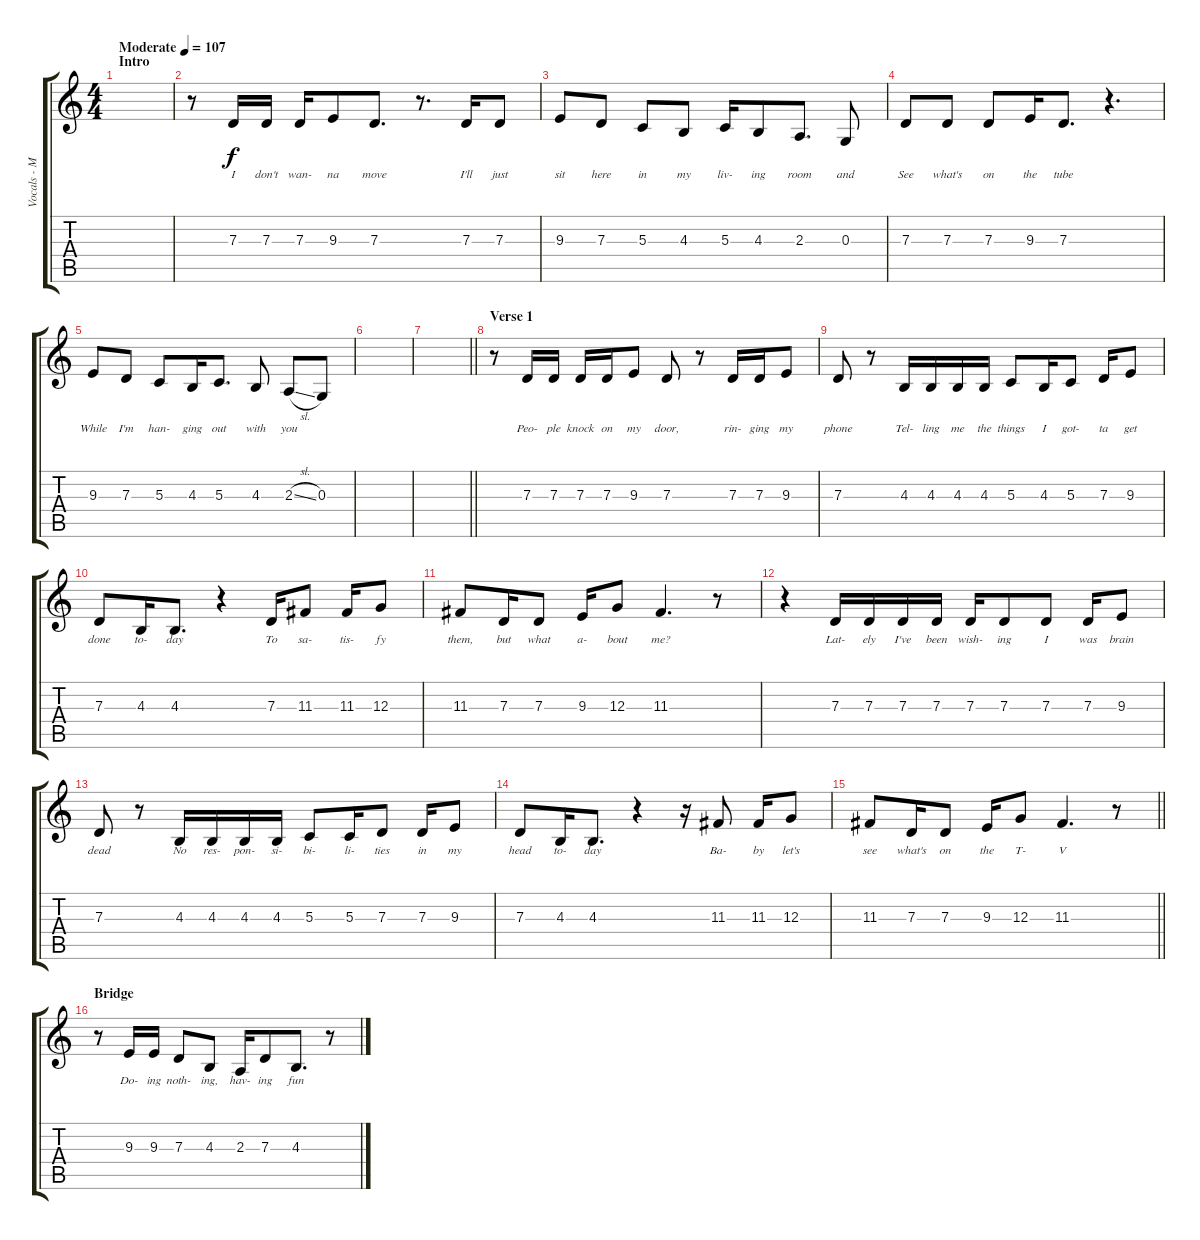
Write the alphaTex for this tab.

\track ("Vocals - Milo Aukerman" "Vocals - M") {instrument oboe}
\staff {score tabs}
\tuning (E4 B3 G3 D3 A2 E2) {hide}
\ts (4 4)
\section ("" "Intro")
\tempo (107 "Moderate")
\clef g2
\ks c
|
r.8 7.3.16{lyrics (0 "I") lyrics (1 "") lyrics (2 "") lyrics (3 "") lyrics (4 "")} 7.3.16{lyrics (0 "don't") lyrics (1 "") lyrics (2 "") lyrics (3 "") lyrics (4 "")} 7.3.16{lyrics (0 "wan-") lyrics (1 "") lyrics (2 "") lyrics (3 "") lyrics (4 "")} 9.3.8{lyrics (0 "na") lyrics (1 "") lyrics (2 "") lyrics (3 "") lyrics (4 "")} 7.3.8{d lyrics (0 "move") lyrics (1 "") lyrics (2 "") lyrics (3 "") lyrics (4 "")} r.8{d} 7.3.16{lyrics (0 "I'll") lyrics (1 "") lyrics (2 "") lyrics (3 "") lyrics (4 "")} 7.3.8{lyrics (0 "just") lyrics (1 "") lyrics (2 "") lyrics (3 "") lyrics (4 "")} |
9.3.8{lyrics (0 "sit") lyrics (1 "") lyrics (2 "") lyrics (3 "") lyrics (4 "")} 7.3.8{lyrics (0 "here") lyrics (1 "") lyrics (2 "") lyrics (3 "") lyrics (4 "")} 5.3.8{lyrics (0 "in") lyrics (1 "") lyrics (2 "") lyrics (3 "") lyrics (4 "")} 4.3.8{lyrics (0 "my") lyrics (1 "") lyrics (2 "") lyrics (3 "") lyrics (4 "")} 5.3.16{lyrics (0 "liv-") lyrics (1 "") lyrics (2 "") lyrics (3 "") lyrics (4 "")} 4.3.8{lyrics (0 "ing") lyrics (1 "") lyrics (2 "") lyrics (3 "") lyrics (4 "")} 2.3.8{d lyrics (0 "room") lyrics (1 "") lyrics (2 "") lyrics (3 "") lyrics (4 "")} 0.3.8{lyrics (0 "and") lyrics (1 "") lyrics (2 "") lyrics (3 "") lyrics (4 "")} |
7.3.8{lyrics (0 "See") lyrics (1 "") lyrics (2 "") lyrics (3 "") lyrics (4 "")} 7.3.8{lyrics (0 "what's") lyrics (1 "") lyrics (2 "") lyrics (3 "") lyrics (4 "")} 7.3.8{lyrics (0 "on") lyrics (1 "") lyrics (2 "") lyrics (3 "") lyrics (4 "")} 9.3.16{lyrics (0 "the") lyrics (1 "") lyrics (2 "") lyrics (3 "") lyrics (4 "")} 7.3.8{d lyrics (0 "tube") lyrics (1 "") lyrics (2 "") lyrics (3 "") lyrics (4 "")} r.4{d} |
9.3.8{lyrics (0 "While") lyrics (1 "") lyrics (2 "") lyrics (3 "") lyrics (4 "")} 7.3.8{lyrics (0 "I'm") lyrics (1 "") lyrics (2 "") lyrics (3 "") lyrics (4 "")} 5.3.8{lyrics (0 "han-") lyrics (1 "") lyrics (2 "") lyrics (3 "") lyrics (4 "")} 4.3.16{lyrics (0 "ging") lyrics (1 "") lyrics (2 "") lyrics (3 "") lyrics (4 "")} 5.3.8{d lyrics (0 "out") lyrics (1 "") lyrics (2 "") lyrics (3 "") lyrics (4 "")} 4.3.8{lyrics (0 "with") lyrics (1 "") lyrics (2 "") lyrics (3 "") lyrics (4 "")} 2.3{sl}.8{lyrics (0 "you") lyrics (1 "") lyrics (2 "") lyrics (3 "") lyrics (4 "")} 0.3.8{lyrics (0 "") lyrics (1 "") lyrics (2 "") lyrics (3 "") lyrics (4 "")} |
|
\barLineRight lightlight
|
\section ("" "Verse 1")
r.8 7.3.16{lyrics (0 "Peo-") lyrics (1 "") lyrics (2 "") lyrics (3 "") lyrics (4 "")} 7.3.16{lyrics (0 "ple") lyrics (1 "") lyrics (2 "") lyrics (3 "") lyrics (4 "")} 7.3.16{lyrics (0 "knock") lyrics (1 "") lyrics (2 "") lyrics (3 "") lyrics (4 "")} 7.3.16{lyrics (0 "on") lyrics (1 "") lyrics (2 "") lyrics (3 "") lyrics (4 "")} 9.3.8{lyrics (0 "my") lyrics (1 "") lyrics (2 "") lyrics (3 "") lyrics (4 "")} 7.3.8{lyrics (0 "door,") lyrics (1 "") lyrics (2 "") lyrics (3 "") lyrics (4 "")} r.8 7.3.16{lyrics (0 "rin-") lyrics (1 "") lyrics (2 "") lyrics (3 "") lyrics (4 "")} 7.3.16{lyrics (0 "ging") lyrics (1 "") lyrics (2 "") lyrics (3 "") lyrics (4 "")} 9.3.8{lyrics (0 "my") lyrics (1 "") lyrics (2 "") lyrics (3 "") lyrics (4 "")} |
7.3.8{lyrics (0 "phone") lyrics (1 "") lyrics (2 "") lyrics (3 "") lyrics (4 "")} r.8 4.3.16{lyrics (0 "Tel-") lyrics (1 "") lyrics (2 "") lyrics (3 "") lyrics (4 "")} 4.3.16{lyrics (0 "ling") lyrics (1 "") lyrics (2 "") lyrics (3 "") lyrics (4 "")} 4.3.16{lyrics (0 "me") lyrics (1 "") lyrics (2 "") lyrics (3 "") lyrics (4 "")} 4.3.16{lyrics (0 "the") lyrics (1 "") lyrics (2 "") lyrics (3 "") lyrics (4 "")} 5.3.8{lyrics (0 "things") lyrics (1 "") lyrics (2 "") lyrics (3 "") lyrics (4 "")} 4.3.16{lyrics (0 "I") lyrics (1 "") lyrics (2 "") lyrics (3 "") lyrics (4 "")} 5.3.8{lyrics (0 "got-") lyrics (1 "") lyrics (2 "") lyrics (3 "") lyrics (4 "")} 7.3.16{lyrics (0 "ta") lyrics (1 "") lyrics (2 "") lyrics (3 "") lyrics (4 "")} 9.3.8{lyrics (0 "get") lyrics (1 "") lyrics (2 "") lyrics (3 "") lyrics (4 "")} |
7.3.8{lyrics (0 "done") lyrics (1 "") lyrics (2 "") lyrics (3 "") lyrics (4 "")} 4.3.16{lyrics (0 "to-") lyrics (1 "") lyrics (2 "") lyrics (3 "") lyrics (4 "")} 4.3.8{d lyrics (0 "day") lyrics (1 "") lyrics (2 "") lyrics (3 "") lyrics (4 "")} r.4 7.3.16{lyrics (0 "To") lyrics (1 "") lyrics (2 "") lyrics (3 "") lyrics (4 "")} 11.3.8{lyrics (0 "sa-") lyrics (1 "") lyrics (2 "") lyrics (3 "") lyrics (4 "")} 11.3.16{lyrics (0 "tis-") lyrics (1 "") lyrics (2 "") lyrics (3 "") lyrics (4 "")} 12.3.8{lyrics (0 "fy") lyrics (1 "") lyrics (2 "") lyrics (3 "") lyrics (4 "")} |
11.3.8{lyrics (0 "them,") lyrics (1 "") lyrics (2 "") lyrics (3 "") lyrics (4 "")} 7.3.16{lyrics (0 "but") lyrics (1 "") lyrics (2 "") lyrics (3 "") lyrics (4 "")} 7.3.8{lyrics (0 "what") lyrics (1 "") lyrics (2 "") lyrics (3 "") lyrics (4 "")} 9.3.16{lyrics (0 "a-") lyrics (1 "") lyrics (2 "") lyrics (3 "") lyrics (4 "")} 12.3.8{lyrics (0 "bout") lyrics (1 "") lyrics (2 "") lyrics (3 "") lyrics (4 "")} 11.3.4{d lyrics (0 "me?") lyrics (1 "") lyrics (2 "") lyrics (3 "") lyrics (4 "")} r.8 |
r.4 7.3.16{lyrics (0 "Lat-") lyrics (1 "") lyrics (2 "") lyrics (3 "") lyrics (4 "")} 7.3.16{lyrics (0 "ely") lyrics (1 "") lyrics (2 "") lyrics (3 "") lyrics (4 "")} 7.3.16{lyrics (0 "I've") lyrics (1 "") lyrics (2 "") lyrics (3 "") lyrics (4 "")} 7.3.16{lyrics (0 "been") lyrics (1 "") lyrics (2 "") lyrics (3 "") lyrics (4 "")} 7.3.16{lyrics (0 "wish-") lyrics (1 "") lyrics (2 "") lyrics (3 "") lyrics (4 "")} 7.3.8{lyrics (0 "ing") lyrics (1 "") lyrics (2 "") lyrics (3 "") lyrics (4 "")} 7.3.8{lyrics (0 "I") lyrics (1 "") lyrics (2 "") lyrics (3 "") lyrics (4 "")} 7.3.16{lyrics (0 "was") lyrics (1 "") lyrics (2 "") lyrics (3 "") lyrics (4 "")} 9.3.8{lyrics (0 "brain") lyrics (1 "") lyrics (2 "") lyrics (3 "") lyrics (4 "")} |
7.3.8{lyrics (0 "dead") lyrics (1 "") lyrics (2 "") lyrics (3 "") lyrics (4 "")} r.8 4.3.16{lyrics (0 "No") lyrics (1 "") lyrics (2 "") lyrics (3 "") lyrics (4 "")} 4.3.16{lyrics (0 "res-") lyrics (1 "") lyrics (2 "") lyrics (3 "") lyrics (4 "")} 4.3.16{lyrics (0 "pon-") lyrics (1 "") lyrics (2 "") lyrics (3 "") lyrics (4 "")} 4.3.16{lyrics (0 "si-") lyrics (1 "") lyrics (2 "") lyrics (3 "") lyrics (4 "")} 5.3.8{lyrics (0 "bi-") lyrics (1 "") lyrics (2 "") lyrics (3 "") lyrics (4 "")} 5.3.16{lyrics (0 "li-") lyrics (1 "") lyrics (2 "") lyrics (3 "") lyrics (4 "")} 7.3.8{lyrics (0 "ties") lyrics (1 "") lyrics (2 "") lyrics (3 "") lyrics (4 "")} 7.3.16{lyrics (0 "in") lyrics (1 "") lyrics (2 "") lyrics (3 "") lyrics (4 "")} 9.3.8{lyrics (0 "my") lyrics (1 "") lyrics (2 "") lyrics (3 "") lyrics (4 "")} |
7.3.8{lyrics (0 "head") lyrics (1 "") lyrics (2 "") lyrics (3 "") lyrics (4 "")} 4.3.16{lyrics (0 "to-") lyrics (1 "") lyrics (2 "") lyrics (3 "") lyrics (4 "")} 4.3.8{d lyrics (0 "day") lyrics (1 "") lyrics (2 "") lyrics (3 "") lyrics (4 "")} r.4 r.16 11.3.8{lyrics (0 "Ba-") lyrics (1 "") lyrics (2 "") lyrics (3 "") lyrics (4 "")} 11.3.16{lyrics (0 "by") lyrics (1 "") lyrics (2 "") lyrics (3 "") lyrics (4 "")} 12.3.8{lyrics (0 "let's") lyrics (1 "") lyrics (2 "") lyrics (3 "") lyrics (4 "")} |
\barLineRight lightlight
11.3.8{lyrics (0 "see") lyrics (1 "") lyrics (2 "") lyrics (3 "") lyrics (4 "")} 7.3.16{lyrics (0 "what's") lyrics (1 "") lyrics (2 "") lyrics (3 "") lyrics (4 "")} 7.3.8{lyrics (0 "on") lyrics (1 "") lyrics (2 "") lyrics (3 "") lyrics (4 "")} 9.3.16{lyrics (0 "the") lyrics (1 "") lyrics (2 "") lyrics (3 "") lyrics (4 "")} 12.3.8{lyrics (0 "T-") lyrics (1 "") lyrics (2 "") lyrics (3 "") lyrics (4 "")} 11.3.4{d lyrics (0 "V") lyrics (1 "") lyrics (2 "") lyrics (3 "") lyrics (4 "")} r.8 |
\section ("" "Bridge")
r.8 9.3.16{lyrics (0 "Do-") lyrics (1 "") lyrics (2 "") lyrics (3 "") lyrics (4 "")} 9.3.16{lyrics (0 "ing") lyrics (1 "") lyrics (2 "") lyrics (3 "") lyrics (4 "")} 7.3.8{lyrics (0 "noth-") lyrics (1 "") lyrics (2 "") lyrics (3 "") lyrics (4 "")} 4.3.8{lyrics (0 "ing,") lyrics (1 "") lyrics (2 "") lyrics (3 "") lyrics (4 "")} 2.3.16{lyrics (0 "hav-") lyrics (1 "") lyrics (2 "") lyrics (3 "") lyrics (4 "")} 7.3.8{lyrics (0 "ing") lyrics (1 "") lyrics (2 "") lyrics (3 "") lyrics (4 "")} 4.3.8{d lyrics (0 "fun") lyrics (1 "") lyrics (2 "") lyrics (3 "") lyrics (4 "")} r.8
